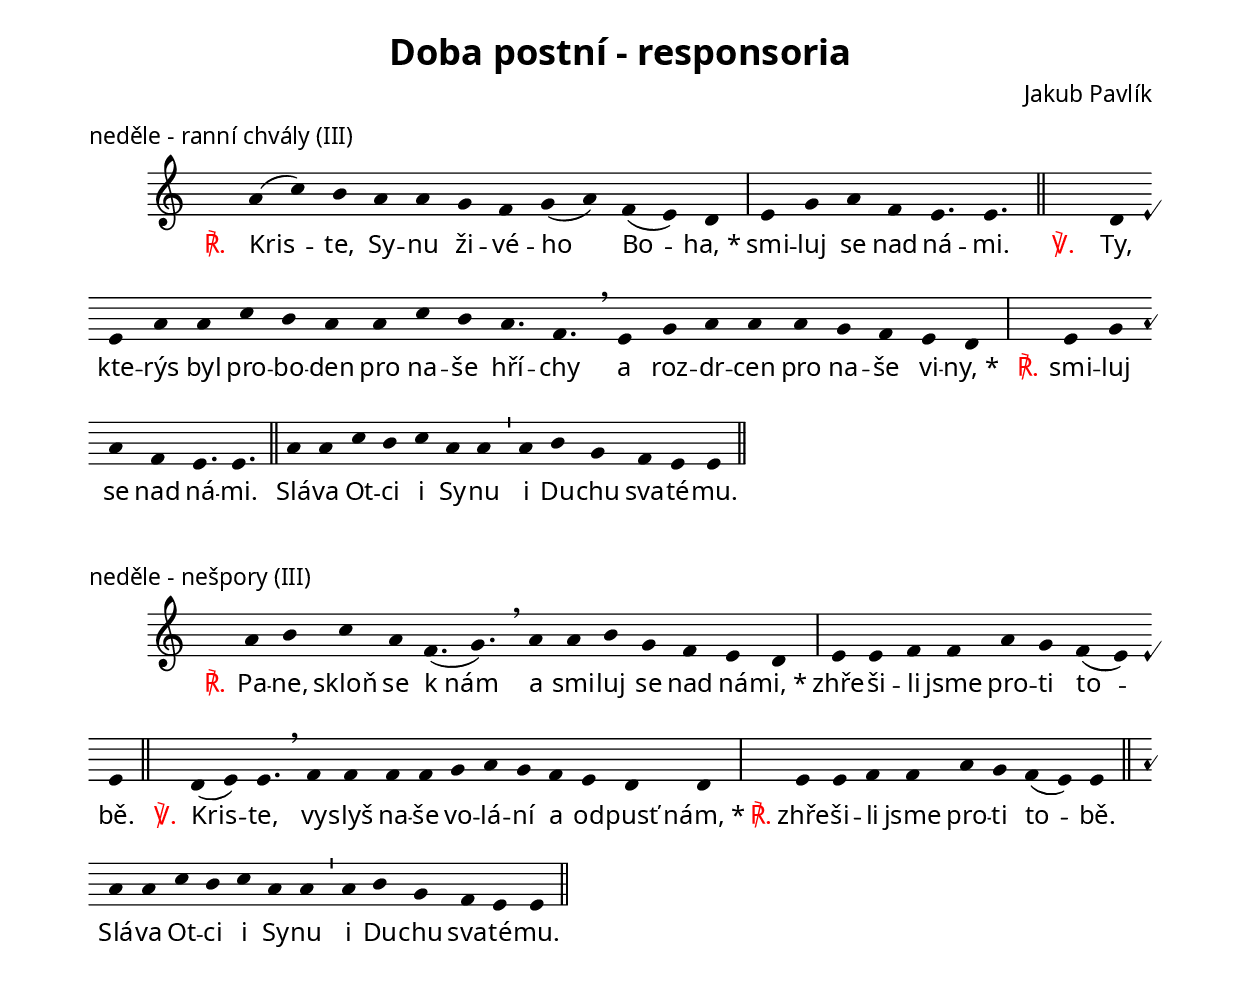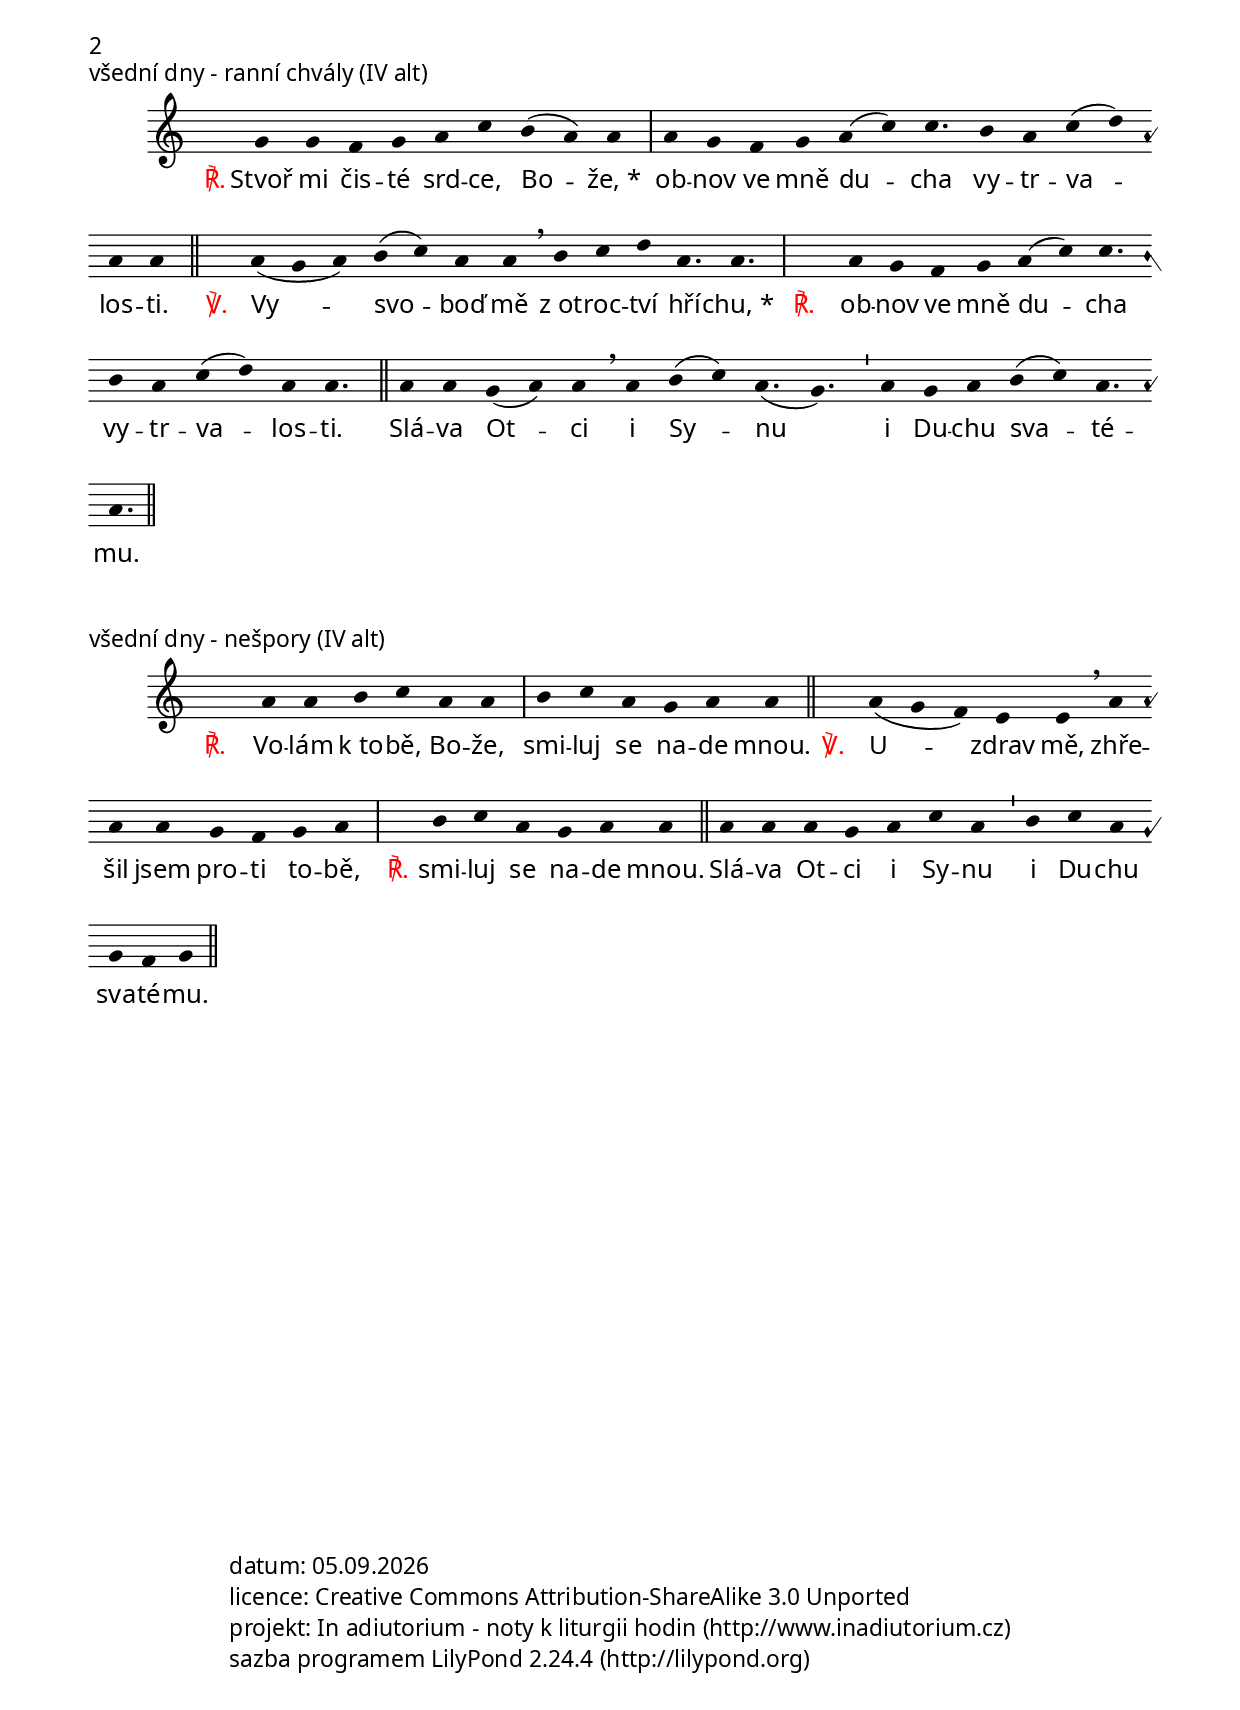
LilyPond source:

\version "2.12.3"

\header {
  title = "Doba postní - responsoria"
  composer = "Jakub Pavlík"
}

\include "spolecne.ly"
\include "dilyresponsorii.ly"

\paper {
  % neroztahovat noty na celou stranku, ale nechat misto dole:
  ragged-bottom = ##t 
}

\score {
  \relative c'' {
    \choralniRezim
    
    \neviditelna a
    a4( c) b a a g f g( a) f( e) d \bar "|"
    e4 g a f e4. e \bar "||" % \break
    
    \neviditelna d
    d4 e a a c b a a c b a4. f \breathe e4 g a a a g f e d \bar "|"
    \neviditelna e
    e4 g a f e4. e \bar "||" % \break
    
    a4 a c b c a a \barMin
    a4 b g f e e \bar "||"
  }
  \addlyrics {
    \Response Kris -- te, Sy -- nu ži -- vé -- ho Bo -- ha,_*
    smi -- luj se nad ná -- mi.

    \Verse Ty, kte -- rýs byl pro -- bo -- den pro na -- še hří -- chy a roz -- dr -- cen pro na -- še vi -- ny,_*
    \Response smi -- luj se nad ná -- mi.

    \textRespDoxologie
  }
  \header {
    piece = "neděle - ranní chvály (III)"
    id = "ne-rch"
  }
}

\score {
  \relative c'' {
    \choralniRezim
    
    \neviditelna a
    a4 b c a f4.( g) \breathe a4 a b g f e d \bar "|"
    e4 e f f a g f( e) e \bar "||"
    
    \neviditelna d
    d4( e) e4. \breathe f4 f f f g a g f e d d \bar "|"
    \neviditelna e
    e4 e f f a g f( e) e \bar "||" \break
    
    a4 a c b c a a \barMin
    a4 b g f e e \bar "||"
  }
  \addlyrics {
    \Response Pa -- ne, skloň se k_nám a smi -- luj se nad ná -- mi,_*
    zhře -- ši -- li jsme pro -- ti to -- bě.

    \Verse Kris -- te, vy -- slyš na -- še vo -- lá -- ní a od -- pusť nám,_*
    \Response zhře -- ši -- li jsme pro -- ti to -- bě.
    
    \textRespDoxologie
  }
  \header {
    piece = "neděle - nešpory (III)"
    id = "ne-ne"
  }
}

\pageBreak

\score {
  \relative c'' {
    \choralniRezim
    
    \neviditelna g
    g4 g f g a c b( a) a \bar "|"
    a4 g f g a( c) c4. b4 a c( d) a a \bar "||" % \break
    
    \neviditelna  a
    a4( g a) b( c) a a \breathe b4 c d a4. a \bar "|"
    \neviditelna a
    a4 g f g a( c) c4. b4 a c( d) a a4. \bar "||" % \break
    
    a4 a g( a) a \breathe a4 b( c) a4.( g) \barMin a4 g a b( c) a4. a \bar "||"
  }
  \addlyrics {
    \Response Stvoř mi čis -- té srd -- ce, Bo -- že,_*
    ob -- nov ve mně du -- cha vy -- tr -- va -- los -- ti.

    \Verse Vy -- svo -- boď mě z_ot -- roc -- tví hří -- chu,_*
    \Response ob -- nov ve mně du -- cha vy -- tr -- va -- los -- ti.
    
    \textRespDoxologie
  }
  \header {
    piece = "všední dny - ranní chvály (IV alt)"
    id = "fe-rch"
  }
}

\score {
  \relative c'' {
    \choralniRezim
    
    \neviditelna a 
    a4 a b c a a \bar "|"
    b4 c a g a a \bar "||" % \break
    
    \neviditelna a
    a4( g f) e e \breathe a4 a a g f g a \bar "|"
    \neviditelna b
    b4 c a g a a \bar "||" % \break

    a4 a a g a c a \barMin b c a g f g \bar "||"
  }
  \addlyrics {
    \Response Vo -- lám k_to -- bě, Bo -- že,
    smi -- luj se na -- de mnou.

    \Verse U -- zdrav mě, zhře -- šil jsem pro -- ti to -- bě,
    \Response smi -- luj se na -- de mnou.
    
    \textRespDoxologie
  }
  \header {
    piece = "všední dny - nešpory (IV alt)"
    id = "fe-ne"
  }
}